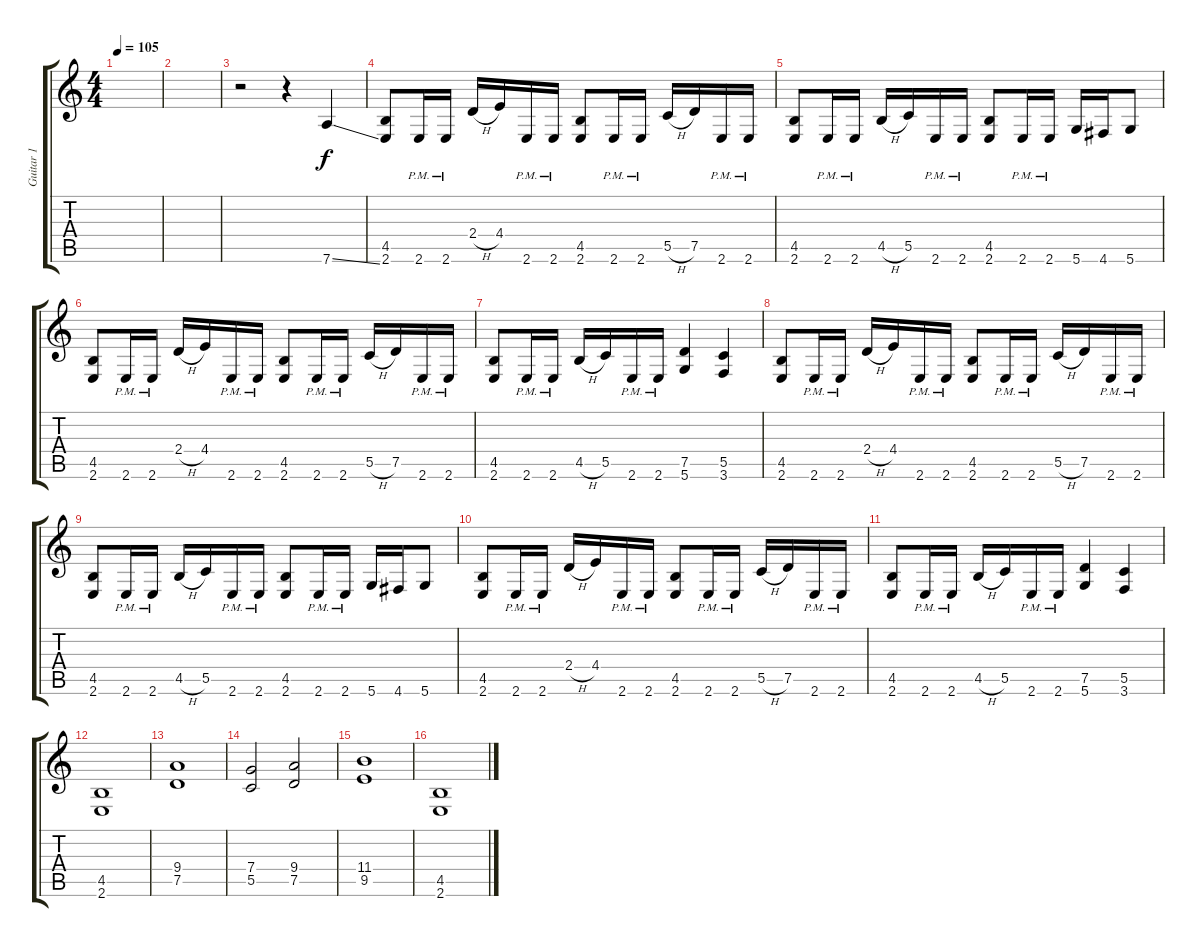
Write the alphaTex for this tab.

\track ("Guitar 1" "Guitar 1") {instrument distortionguitar}
\staff {score tabs}
\tuning (D4 A3 F3 C3 G2 D2) {hide}
\ts (4 4)
\tempo 105
\clef g2
\ks c
|
|
r.2 r.4 7.6{ss}.4 |
(4.5 2.6).8 2.6{pm}.16 2.6{pm}.16 2.4{h}.16 4.4.16 2.6{pm}.16 2.6{pm}.16 (4.5 2.6).8 2.6{pm}.16 2.6{pm}.16 5.5{h}.16 7.5.16 2.6{pm}.16 2.6{pm}.16 |
(4.5 2.6).8 2.6{pm}.16 2.6{pm}.16 4.5{h}.16 5.5.16 2.6{pm}.16 2.6{pm}.16 (4.5 2.6).8 2.6{pm}.16 2.6{pm}.16 5.6.16 4.6.16 5.6.8 |
(4.5 2.6).8 2.6{pm}.16 2.6{pm}.16 2.4{h}.16 4.4.16 2.6{pm}.16 2.6{pm}.16 (4.5 2.6).8 2.6{pm}.16 2.6{pm}.16 5.5{h}.16 7.5.16 2.6{pm}.16 2.6{pm}.16 |
(4.5 2.6).8 2.6{pm}.16 2.6{pm}.16 4.5{h}.16 5.5.16 2.6{pm}.16 2.6{pm}.16 (7.5 5.6).4 (5.5 3.6).4 |
(4.5 2.6).8 2.6{pm}.16 2.6{pm}.16 2.4{h}.16 4.4.16 2.6{pm}.16 2.6{pm}.16 (4.5 2.6).8 2.6{pm}.16 2.6{pm}.16 5.5{h}.16 7.5.16 2.6{pm}.16 2.6{pm}.16 |
(4.5 2.6).8 2.6{pm}.16 2.6{pm}.16 4.5{h}.16 5.5.16 2.6{pm}.16 2.6{pm}.16 (4.5 2.6).8 2.6{pm}.16 2.6{pm}.16 5.6.16 4.6.16 5.6.8 |
(4.5 2.6).8 2.6{pm}.16 2.6{pm}.16 2.4{h}.16 4.4.16 2.6{pm}.16 2.6{pm}.16 (4.5 2.6).8 2.6{pm}.16 2.6{pm}.16 5.5{h}.16 7.5.16 2.6{pm}.16 2.6{pm}.16 |
(4.5 2.6).8 2.6{pm}.16 2.6{pm}.16 4.5{h}.16 5.5.16 2.6{pm}.16 2.6{pm}.16 (7.5 5.6).4 (5.5 3.6).4 |
(4.5 2.6).1 |
(9.4 7.5).1 |
(7.4 5.5).2 (9.4 7.5).2 |
(11.4 9.5).1 |
(4.5 2.6).1
